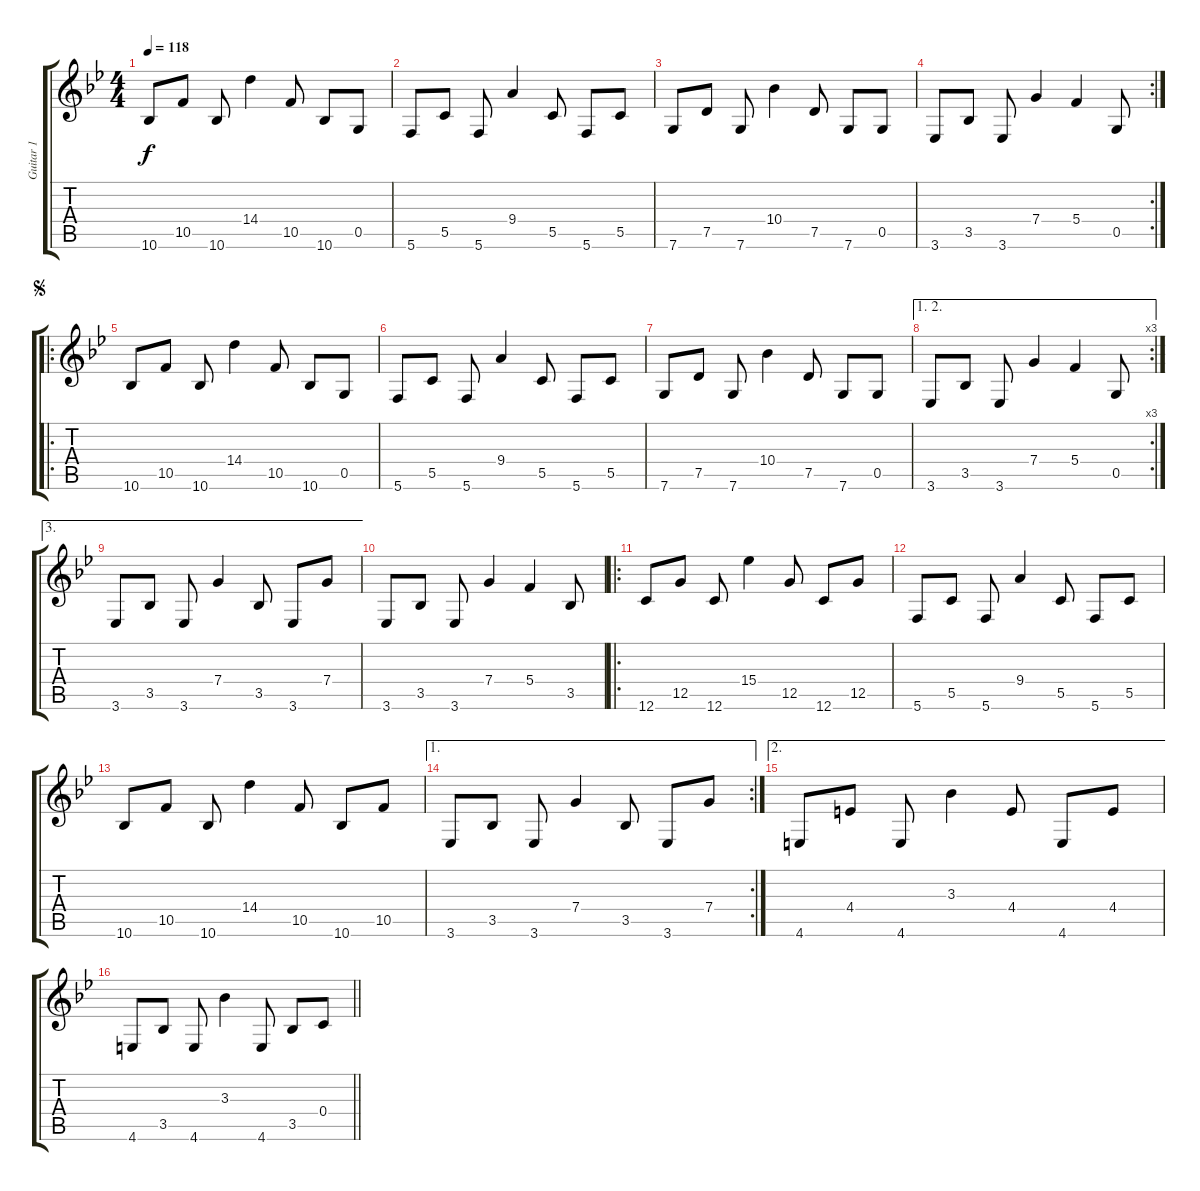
\track ("Guitar 1" "Guitar 1") {mute instrument electricguitarmuted}
\staff {score tabs}
\tuning (E4 C4 G3 C3 G2 C2) {hide}
\ts (4 4)
\tempo 118
\clef g2
\ks gminor
10.6.8{dy f instrument electricguitarmuted} 10.5.8 10.6.8 14.4.4 10.5.8 10.6.8 0.5.8 |
5.6.8 5.5.8 5.6.8 9.4.4 5.5.8 5.6.8 5.5.8 |
7.6.8 7.5.8 7.6.8 10.4.4 7.5.8 7.6.8 0.5.8 |
\rc 2
3.6.8 3.5.8 3.6.8 7.4.4 5.4.4 0.5.8 |
\ro
\jump segno
10.6.8 10.5.8 10.6.8 14.4.4 10.5.8 10.6.8 0.5.8 |
5.6.8 5.5.8 5.6.8 9.4.4 5.5.8 5.6.8 5.5.8 |
7.6.8 7.5.8 7.6.8 10.4.4 7.5.8 7.6.8 0.5.8 |
\ae (1 2)
\rc 3
3.6.8 3.5.8 3.6.8 7.4.4 5.4.4 0.5.8 |
\ae 3
3.6.8 3.5.8 3.6.8 7.4.4 3.5.8 3.6.8 7.4.8 |
3.6.8 3.5.8 3.6.8 7.4.4 5.4.4 3.5.8 |
\ro
12.6.8 12.5.8 12.6.8 15.4.4 12.5.8 12.6.8 12.5.8 |
5.6.8 5.5.8 5.6.8 9.4.4 5.5.8 5.6.8 5.5.8 |
10.6.8 10.5.8 10.6.8 14.4.4 10.5.8 10.6.8 10.5.8 |
\ae 1
\rc 2
3.6.8 3.5.8 3.6.8 7.4.4 3.5.8 3.6.8 7.4.8 |
\ae 2
4.6.8 4.4.8 4.6.8 3.3.4 4.4.8 4.6.8 4.4.8 |
\barLineRight lightlight
4.6.8 3.5.8 4.6.8 3.3.4 4.6.8 3.5.8 0.4.8
